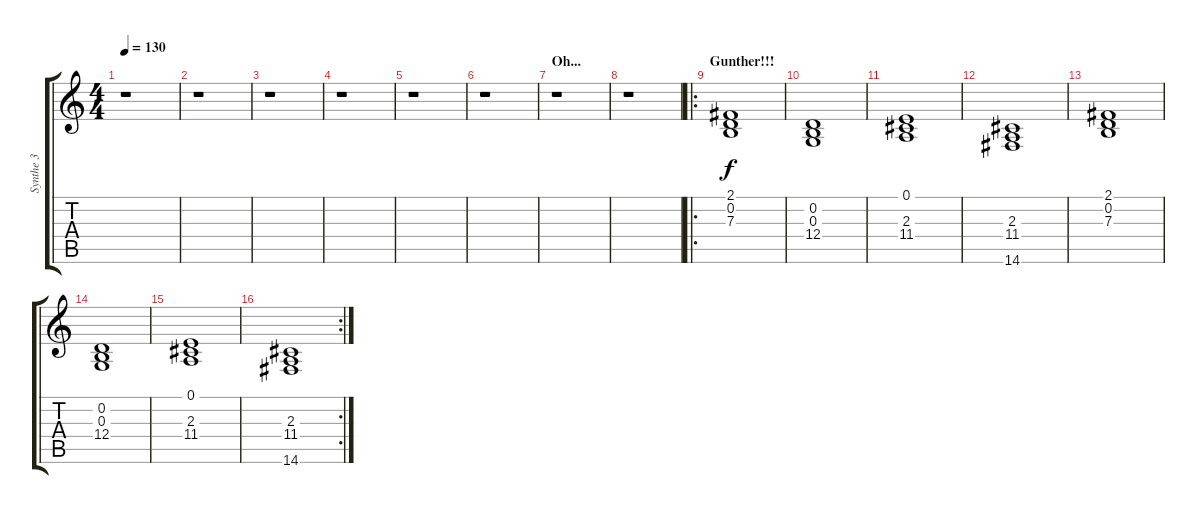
\track ("Synthe 3" "Synthe 3") {instrument stringensemble1}
\staff {score tabs}
\tuning (E4 B3 G3 D3 A2 E2) {hide}
\ts (4 4)
\tempo 130
\clef g2
\ks c
r.1{dy f} |
r.1 |
r.1 |
r.1 |
r.1 |
r.1 |
\section ("" "Oh...")
r.1 |
r.1 |
\ro
\section ("" "Gunther!!!")
(2.1 0.2 7.3).1 |
(0.2 0.3 12.4).1 |
(0.1 2.3 11.4).1 |
(2.3 11.4 14.6).1 |
(2.1 0.2 7.3).1 |
(0.2 0.3 12.4).1 |
(0.1 2.3 11.4).1 |
\rc 2
(2.3 11.4 14.6).1
